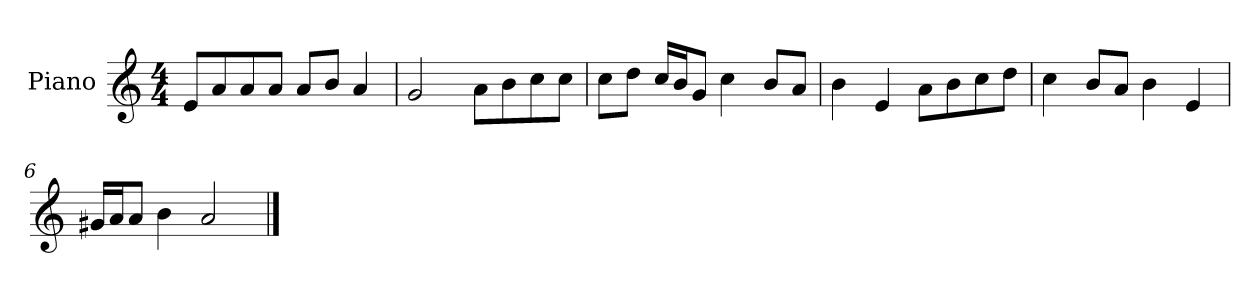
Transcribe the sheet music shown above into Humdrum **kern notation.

**kern
*part1
*staff1
*I"Piano
*I'P-no
*clefG2
*k[]
*M4/4
*MM90
=1
8e/L
8a/
8a/
8a/J
8a/L
8b/J
4a/
=2
2g/
8a\L
8b\
8cc\
8cc\J
=3
8cc\L
8dd\J
16cc/LL
16b/J
8g/J
4cc\
8b/L
8a/J
=4
4b\
4e/
8a\L
8b\
8cc\
8dd\J
=5
4cc\
8b/L
8a/J
4b\
4e/
=6
16g#X/LL
16a/J
8a/J
4b\
2a/
==
*-
